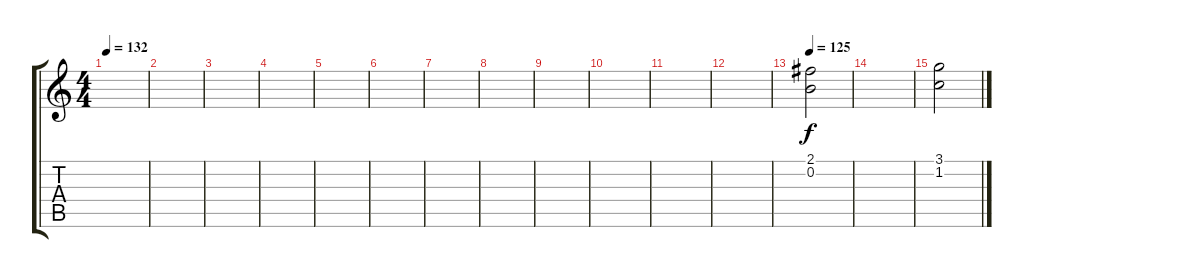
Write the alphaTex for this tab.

\track "" {instrument acousticguitarnylon}
\staff {score tabs}
\tuning (E4 B3 G3 D3 A2 E2) {hide}
\ts (4 4)
\tempo 132
\clef g2
\ks c
|
|
|
|
|
|
|
|
|
|
|
|
\tempo 125
(2.1 0.2).2 |
|
(3.1 1.2).2
